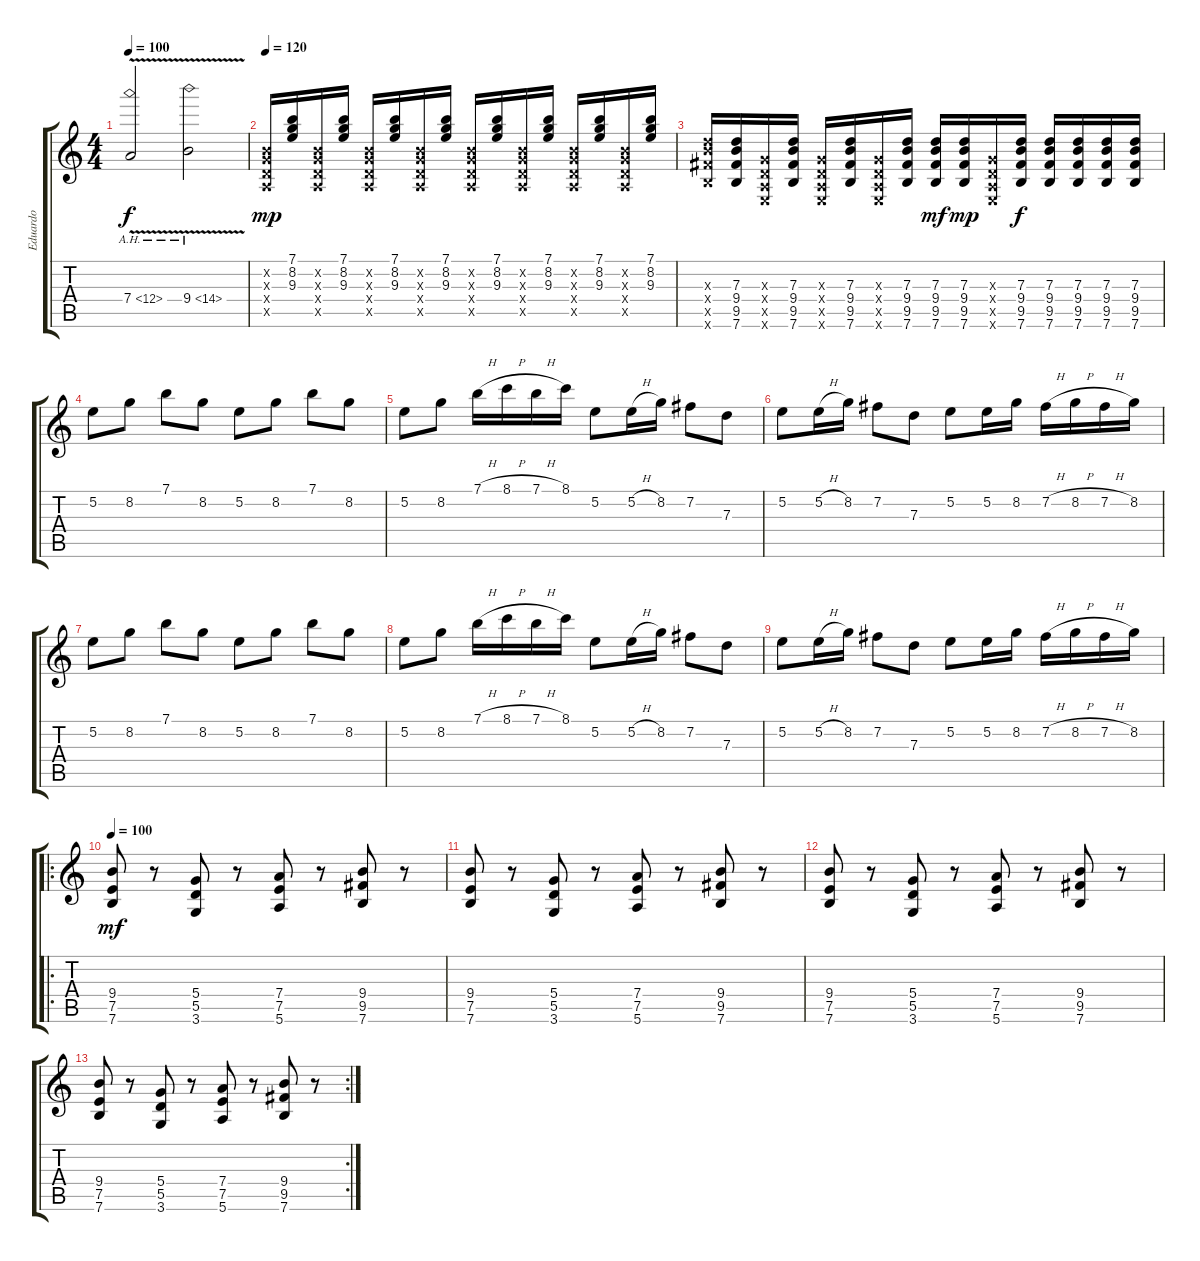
\track ("Eduardo" "Eduardo") {instrument distortionguitar}
\staff {score tabs}
\tuning (E4 B3 G3 D3 A2 E2) {hide}
\ts (4 4)
\tempo 100
\clef g2
\ks c
7.4{ah 5 v}.2{dy f} 9.4{ah 5 v}.2 |
\tempo 120
(0.2{x} 0.3{x} 0.4{x} 0.5{x}).16{dy mp} (7.1 8.2 9.3).16 (0.2{x} 0.3{x} 0.4{x} 0.5{x}).16 (7.1 8.2 9.3).16 (0.2{x} 0.3{x} 0.4{x} 0.5{x}).16 (7.1 8.2 9.3).16 (0.2{x} 0.3{x} 0.4{x} 0.5{x}).16 (7.1 8.2 9.3).16 (0.2{x} 0.3{x} 0.4{x} 0.5{x}).16 (7.1 8.2 9.3).16 (0.2{x} 0.3{x} 0.4{x} 0.5{x}).16 (7.1 8.2 9.3).16 (0.2{x} 0.3{x} 0.4{x} 0.5{x}).16 (7.1 8.2 9.3).16 (0.2{x} 0.3{x} 0.4{x} 0.5{x}).16 (7.1 8.2 9.3).16 |
(7.3{x} 9.4{x} 9.5{x} 7.6{x}).16 (7.3 9.4 9.5 7.6).16 (0.3{x} 0.4{x} 0.5{x} 0.6{x}).16 (7.3 9.4 9.5 7.6).16 (0.3{x} 0.4{x} 0.5{x} 0.6{x}).16 (7.3 9.4 9.5 7.6).16 (0.3{x} 0.4{x} 0.5{x} 0.6{x}).16 (7.3 9.4 9.5 7.6).16 (7.3 9.4 9.5 7.6).16{dy mf} (7.3 9.4 9.5 7.6).16{dy mp} (0.3{x} 0.4{x} 0.5{x} 0.6{x}).16 (7.3 9.4 9.5 7.6).16{dy f} (7.3 9.4 9.5 7.6).16 (7.3 9.4 9.5 7.6).16 (7.3 9.4 9.5 7.6).16 (7.3 9.4 9.5 7.6).16 |
5.2.8 8.2.8 7.1.8 8.2.8 5.2.8 8.2.8 7.1.8 8.2.8 |
5.2.8 8.2.8 7.1{h}.16 8.1{h}.16 7.1{h}.16 8.1.16 5.2.8 5.2{h}.16 8.2.16 7.2.8 7.3.8 |
5.2.8 5.2{h}.16 8.2.16 7.2.8 7.3.8 5.2.8 5.2.16 8.2.16 7.2{h}.16 8.2{h}.16 7.2{h}.16 8.2.16 |
5.2.8 8.2.8 7.1.8 8.2.8 5.2.8 8.2.8 7.1.8 8.2.8 |
5.2.8 8.2.8 7.1{h}.16 8.1{h}.16 7.1{h}.16 8.1.16 5.2.8 5.2{h}.16 8.2.16 7.2.8 7.3.8 |
5.2.8 5.2{h}.16 8.2.16 7.2.8 7.3.8 5.2.8 5.2.16 8.2.16 7.2{h}.16 8.2{h}.16 7.2{h}.16 8.2.16 |
\ro
\tempo 100
(9.4 7.5 7.6).8{dy mf} r.8 (5.4 5.5 3.6).8 r.8 (7.4 7.5 5.6).8 r.8 (9.4 9.5 7.6).8 r.8 |
(9.4 7.5 7.6).8 r.8 (5.4 5.5 3.6).8 r.8 (7.4 7.5 5.6).8 r.8 (9.4 9.5 7.6).8 r.8 |
(9.4 7.5 7.6).8 r.8 (5.4 5.5 3.6).8 r.8 (7.4 7.5 5.6).8 r.8 (9.4 9.5 7.6).8 r.8 |
\rc 2
(9.4 7.5 7.6).8 r.8 (5.4 5.5 3.6).8 r.8 (7.4 7.5 5.6).8 r.8 (9.4 9.5 7.6).8 r.8
